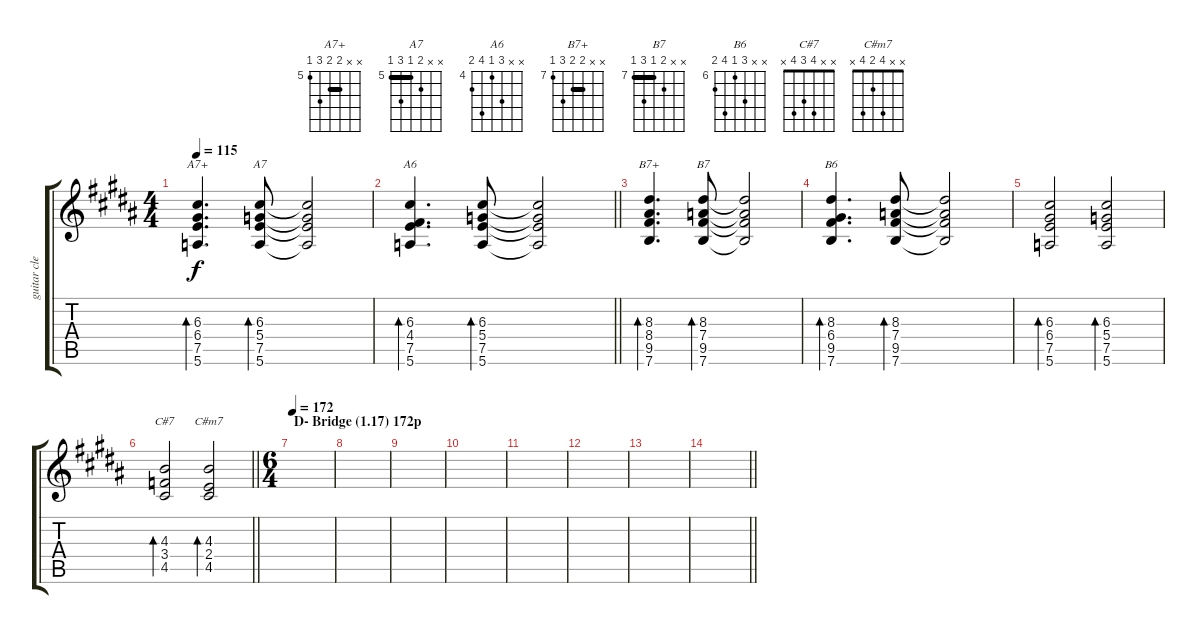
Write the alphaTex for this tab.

\track ("guitar clean" "guitar cle") {instrument electricguitarjazz}
\staff {score tabs}
\tuning (E4 B3 G3 D3 A2 E2) {hide}
\chord ("A7+" x x 6 6 7 5) {firstfret 5 barre 6}
\chord ("A7" x x 6 5 7 5) {firstfret 5 barre 5}
\chord ("A6" x x 6 4 7 5) {firstfret 4}
\chord ("B7+" x x 8 8 9 7) {firstfret 7 barre 8}
\chord ("B7" x x 8 7 9 7) {firstfret 7 barre 7}
\chord ("B6" x x 8 6 9 7) {firstfret 6}
\chord ("C#7" x x 4 3 4 x)
\chord ("C#m7" x x 4 2 4 x)
\ts (4 4)
\tempo 115
\clef g2
\ks b
(6.3 6.4 7.5 5.6).4{d bd 30 ch "A7+" dy f} (6.3 5.4 7.5 5.6).8{bd 30 ch "A7"} (6.3{t} 5.4{t} 7.5{t} 5.6{t}).2 |
\barLineRight lightlight
\ks g#minor
(6.3 4.4 7.5 5.6).4{d bd 30 ch "A6"} (6.3 5.4 7.5 5.6).8{bd 30} (6.3{t} 5.4{t} 7.5{t} 5.6{t}).2 |
\ks b
(8.3 8.4 9.5 7.6).4{d bd 30 ch "B7+"} (8.3 7.4 9.5 7.6).8{bd 30 ch "B7"} (8.3{t} 7.4{t} 9.5{t} 7.6{t}).2 |
\ks g#minor
(8.3 6.4 9.5 7.6).4{d bd 30 ch "B6"} (8.3 7.4 9.5 7.6).8{bd 30} (8.3{t} 7.4{t} 9.5{t} 7.6{t}).2 |
(6.3 6.4 7.5 5.6).2{bd 30} (6.3 5.4 7.5 5.6).2{bd 30} |
\barLineRight lightlight
(4.3 3.4 4.5).2{bd 30 ch "C#7"} (4.3 2.4 4.5).2{bd 30 ch "C#m7"} |
\ts (6 4)
\section ("" "D- Bridge (1.17) 172p")
\tempo 172
|
|
\ks b
|
\ks g#minor
|
\ks b
|
\ks g#minor
|
\ks b
|
\barLineRight lightlight
\ks g#minor
